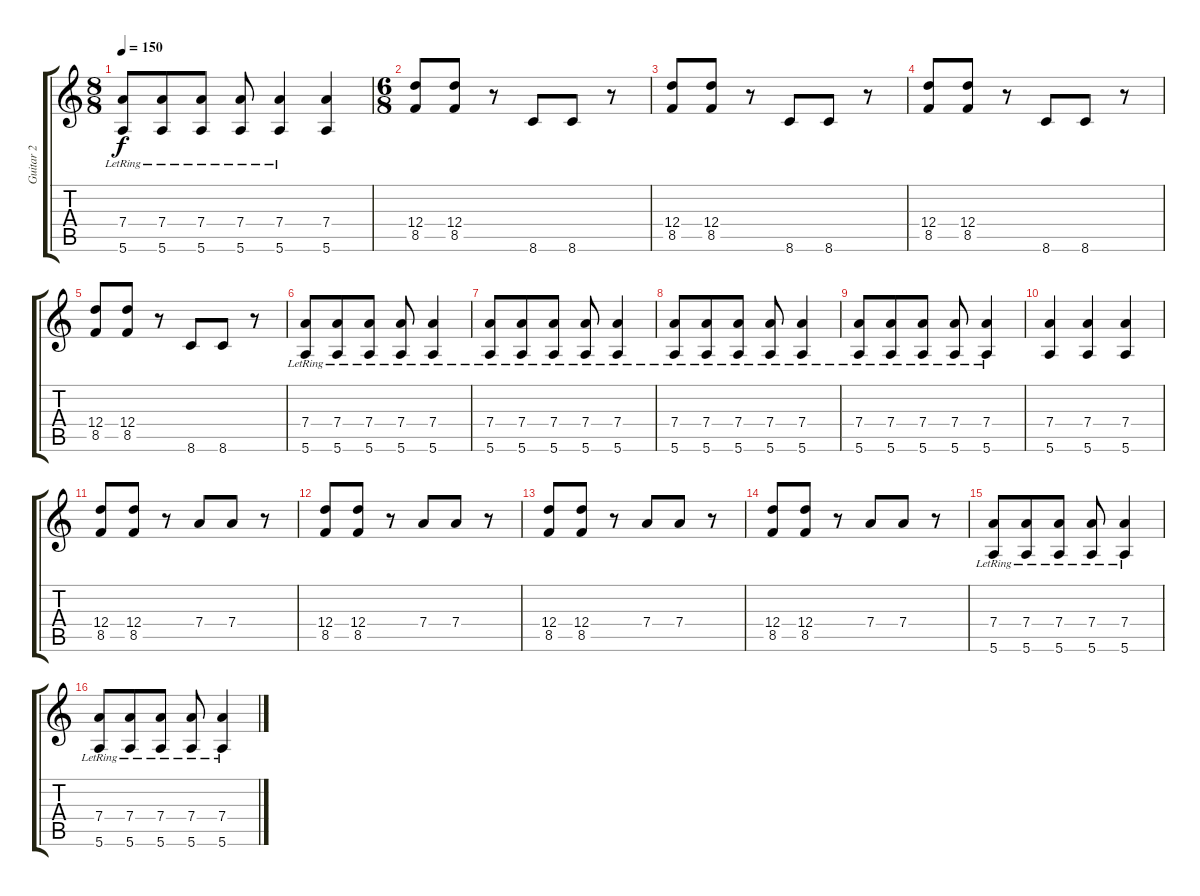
\track ("Guitar 2" "Guitar 2") {instrument distortionguitar}
\staff {score tabs}
\tuning (E4 B3 G3 D3 A2 E2) {hide}
\ts (8 8)
\tempo 150
\clef g2
\ks c
(7.4{lr} 5.6{lr}).8{dy f} (7.4{lr} 5.6{lr}).8 (7.4{lr} 5.6{lr}).8 (7.4{lr} 5.6{lr}).8 (7.4{lr} 5.6{lr}).4 (7.4 5.6).4 |
\ts (6 8)
(12.4 8.5).8 (12.4 8.5).8 r.8 8.6.8 8.6.8 r.8 |
(12.4 8.5).8 (12.4 8.5).8 r.8 8.6.8 8.6.8 r.8 |
(12.4 8.5).8 (12.4 8.5).8 r.8 8.6.8 8.6.8 r.8 |
(12.4 8.5).8 (12.4 8.5).8 r.8 8.6.8 8.6.8 r.8 |
(7.4{lr} 5.6{lr}).8 (7.4{lr} 5.6{lr}).8 (7.4{lr} 5.6{lr}).8 (7.4{lr} 5.6{lr}).8 (7.4{lr} 5.6{lr}).4 |
(7.4{lr} 5.6{lr}).8 (7.4{lr} 5.6{lr}).8 (7.4{lr} 5.6{lr}).8 (7.4{lr} 5.6{lr}).8 (7.4{lr} 5.6{lr}).4 |
(7.4{lr} 5.6{lr}).8 (7.4{lr} 5.6{lr}).8 (7.4{lr} 5.6{lr}).8 (7.4{lr} 5.6{lr}).8 (7.4{lr} 5.6{lr}).4 |
(7.4{lr} 5.6{lr}).8 (7.4{lr} 5.6{lr}).8 (7.4{lr} 5.6{lr}).8 (7.4{lr} 5.6{lr}).8 (7.4{lr} 5.6{lr}).4 |
(7.4 5.6).4 (7.4 5.6).4 (7.4 5.6).4 |
(12.4 8.5).8 (12.4 8.5).8 r.8 7.4.8 7.4.8 r.8 |
(12.4 8.5).8 (12.4 8.5).8 r.8 7.4.8 7.4.8 r.8 |
(12.4 8.5).8 (12.4 8.5).8 r.8 7.4.8 7.4.8 r.8 |
(12.4 8.5).8 (12.4 8.5).8 r.8 7.4.8 7.4.8 r.8 |
(7.4{lr} 5.6{lr}).8 (7.4{lr} 5.6{lr}).8 (7.4{lr} 5.6{lr}).8 (7.4{lr} 5.6{lr}).8 (7.4{lr} 5.6{lr}).4 |
(7.4{lr} 5.6{lr}).8 (7.4{lr} 5.6{lr}).8 (7.4{lr} 5.6{lr}).8 (7.4{lr} 5.6{lr}).8 (7.4{lr} 5.6{lr}).4
